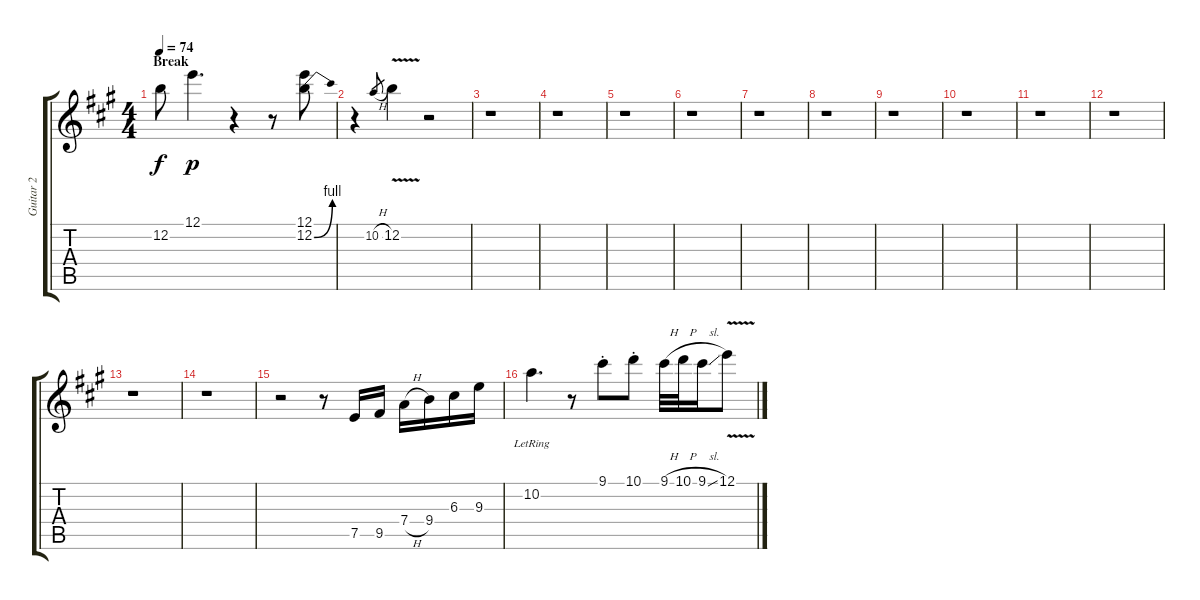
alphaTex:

\track ("Guitar 2" "Guitar 2") {instrument overdrivenguitar}
\staff {score tabs}
\tuning (E4 B3 G3 D3 A2 E2) {hide}
\ts (4 4)
\section ("" "Break")
\tempo 74
\clef g2
\ks a
12.2{t}.8{dy f} 12.1.4{d dy p} r.4 r.8 (12.1 12.2{be (bend 0 0 60 4)}).8 |
r.4 10.2{h}.8{gr} 12.2{v}.4 r.2 |
r.1 |
r.1 |
r.1 |
r.1 |
r.1 |
r.1 |
r.1 |
r.1 |
r.1 |
r.1 |
r.1 |
r.1 |
r.2 r.8 7.5.16 9.5.16 7.4{h}.16 9.4.16 6.3.16 9.3.16 |
10.2{lr}.4{d} r.8 9.1{st}.8 10.1{st}.8 9.1{h}.32 10.1{h}.32 9.1{sl}.16 12.1{v}.8
